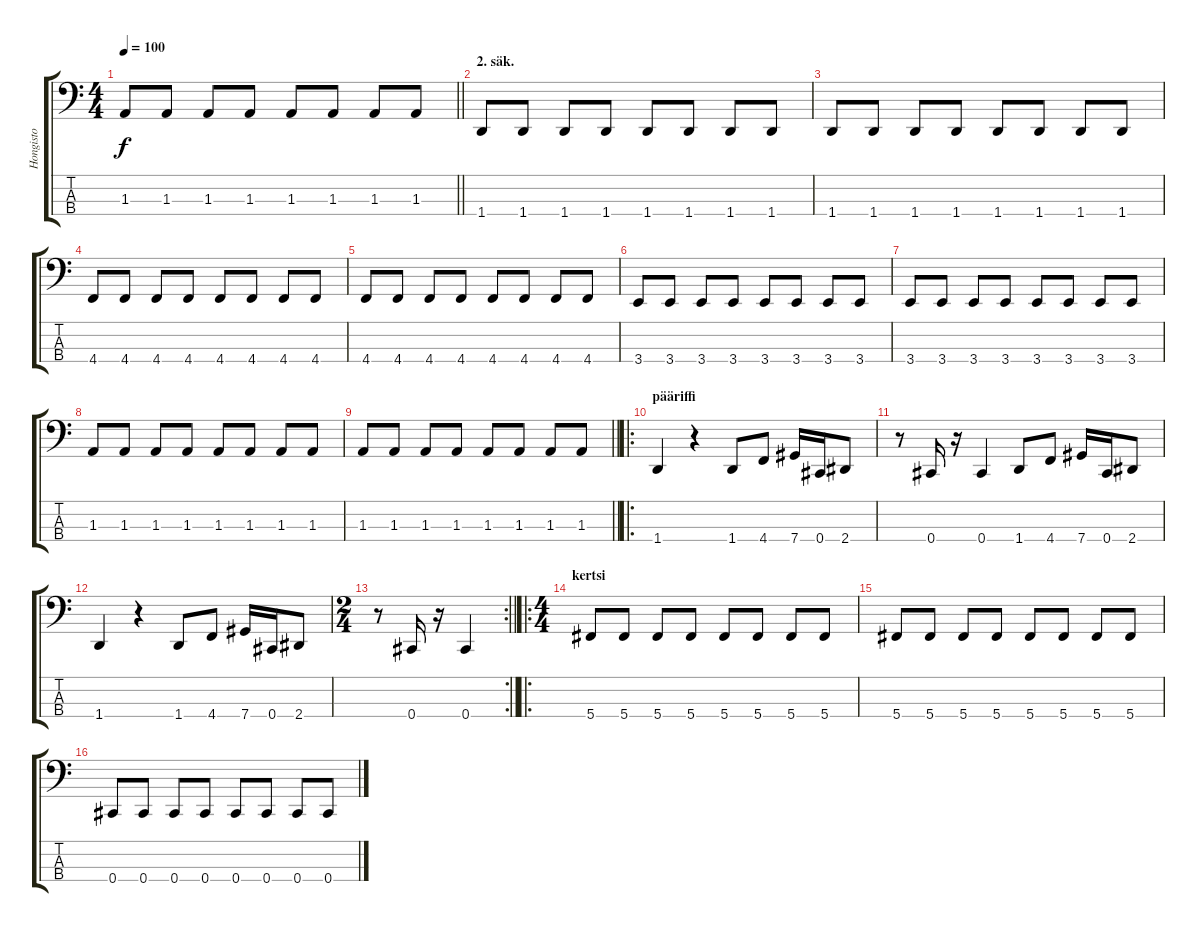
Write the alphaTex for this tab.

\track ("Hongisto" "Hongisto") {instrument electricbassfinger}
\staff {score tabs}
\tuning (Gb2 Db2 Ab1 Db1) {hide}
\ts (4 4)
\tempo 100
\clef f4
\barLineRight lightlight
\ks c
1.3.8{dy f} 1.3.8 1.3.8 1.3.8 1.3.8 1.3.8 1.3.8 1.3.8 |
\section ("" "2. säk.")
1.4.8 1.4.8 1.4.8 1.4.8 1.4.8 1.4.8 1.4.8 1.4.8 |
1.4.8 1.4.8 1.4.8 1.4.8 1.4.8 1.4.8 1.4.8 1.4.8 |
4.4.8 4.4.8 4.4.8 4.4.8 4.4.8 4.4.8 4.4.8 4.4.8 |
4.4.8 4.4.8 4.4.8 4.4.8 4.4.8 4.4.8 4.4.8 4.4.8 |
3.4.8 3.4.8 3.4.8 3.4.8 3.4.8 3.4.8 3.4.8 3.4.8 |
3.4.8 3.4.8 3.4.8 3.4.8 3.4.8 3.4.8 3.4.8 3.4.8 |
1.3.8 1.3.8 1.3.8 1.3.8 1.3.8 1.3.8 1.3.8 1.3.8 |
\barLineRight lightlight
1.3.8 1.3.8 1.3.8 1.3.8 1.3.8 1.3.8 1.3.8 1.3.8 |
\ro
\section ("" "pääriffi")
1.4.4 r.4 1.4.8 4.4.8 7.4.16 0.4.16 2.4.8 |
r.8 0.4.16 r.16 0.4.4 1.4.8 4.4.8 7.4.16 0.4.16 2.4.8 |
1.4.4 r.4 1.4.8 4.4.8 7.4.16 0.4.16 2.4.8 |
\rc 2
\ts (2 4)
\barLineRight lightlight
r.8 0.4.16 r.16 0.4.4 |
\ro
\ts (4 4)
\section ("" "kertsi")
5.4.8 5.4.8 5.4.8 5.4.8 5.4.8 5.4.8 5.4.8 5.4.8 |
5.4.8 5.4.8 5.4.8 5.4.8 5.4.8 5.4.8 5.4.8 5.4.8 |
0.4.8 0.4.8 0.4.8 0.4.8 0.4.8 0.4.8 0.4.8 0.4.8
